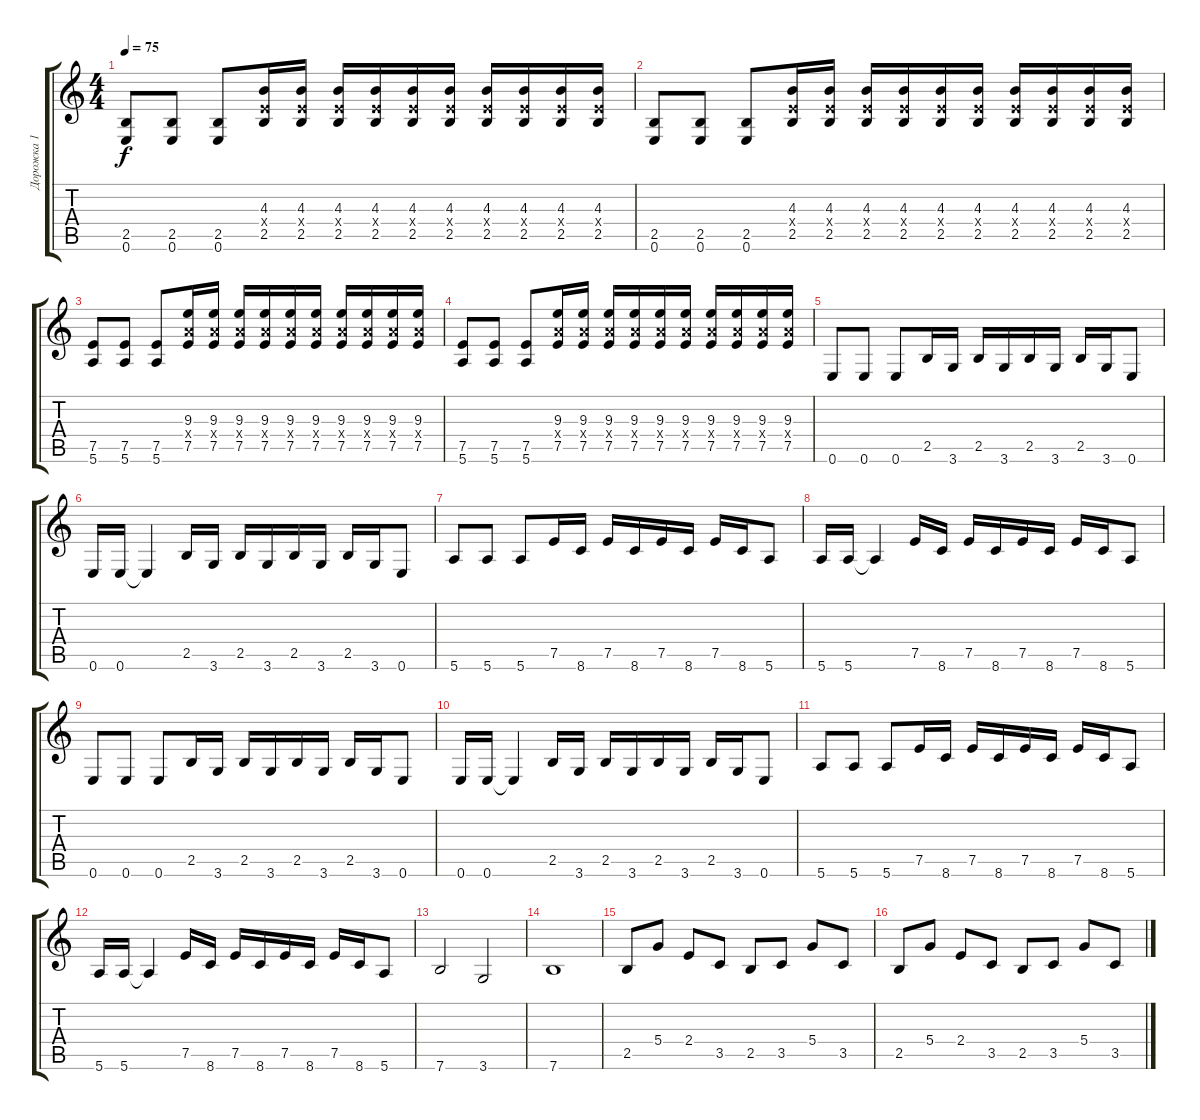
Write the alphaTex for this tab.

\track ("Дорожка 1" "Дорожка 1") {instrument overdrivenguitar}
\staff {score tabs}
\tuning (E4 B3 G3 D3 A2 E2) {hide}
\ts (4 4)
\tempo 75
\clef g2
\ks c
(2.5 0.6).8{dy f} (2.5 0.6).8 (2.5 0.6).8 (4.3 2.4{x} 2.5).16 (4.3 2.4{x} 2.5).16 (4.3 2.4{x} 2.5).16 (4.3 2.4{x} 2.5).16 (4.3 2.4{x} 2.5).16 (4.3 2.4{x} 2.5).16 (4.3 2.4{x} 2.5).16 (4.3 2.4{x} 2.5).16 (4.3 2.4{x} 2.5).16 (4.3 2.4{x} 2.5).16 |
(2.5 0.6).8 (2.5 0.6).8 (2.5 0.6).8 (4.3 2.4{x} 2.5).16 (4.3 2.4{x} 2.5).16 (4.3 2.4{x} 2.5).16 (4.3 2.4{x} 2.5).16 (4.3 2.4{x} 2.5).16 (4.3 2.4{x} 2.5).16 (4.3 2.4{x} 2.5).16 (4.3 2.4{x} 2.5).16 (4.3 2.4{x} 2.5).16 (4.3 2.4{x} 2.5).16 |
(7.5 5.6).8 (7.5 5.6).8 (7.5 5.6).8 (9.3 7.4{x} 7.5).16 (9.3 7.4{x} 7.5).16 (9.3 7.4{x} 7.5).16 (9.3 7.4{x} 7.5).16 (9.3 7.4{x} 7.5).16 (9.3 7.4{x} 7.5).16 (9.3 7.4{x} 7.5).16 (9.3 7.4{x} 7.5).16 (9.3 7.4{x} 7.5).16 (9.3 7.4{x} 7.5).16 |
(7.5 5.6).8 (7.5 5.6).8 (7.5 5.6).8 (9.3 7.4{x} 7.5).16 (9.3 7.4{x} 7.5).16 (9.3 7.4{x} 7.5).16 (9.3 7.4{x} 7.5).16 (9.3 7.4{x} 7.5).16 (9.3 7.4{x} 7.5).16 (9.3 7.4{x} 7.5).16 (9.3 7.4{x} 7.5).16 (9.3 7.4{x} 7.5).16 (9.3 7.4{x} 7.5).16 |
0.6.8 0.6.8 0.6.8 2.5.16 3.6.16 2.5.16 3.6.16 2.5.16 3.6.16 2.5.16 3.6.16 0.6.8 |
0.6.16 0.6.16 0.6{t}.4 2.5.16 3.6.16 2.5.16 3.6.16 2.5.16 3.6.16 2.5.16 3.6.16 0.6.8 |
5.6.8 5.6.8 5.6.8 7.5.16 8.6.16 7.5.16 8.6.16 7.5.16 8.6.16 7.5.16 8.6.16 5.6.8 |
5.6.16 5.6.16 5.6{t}.4 7.5.16 8.6.16 7.5.16 8.6.16 7.5.16 8.6.16 7.5.16 8.6.16 5.6.8 |
0.6.8 0.6.8 0.6.8 2.5.16 3.6.16 2.5.16 3.6.16 2.5.16 3.6.16 2.5.16 3.6.16 0.6.8 |
0.6.16 0.6.16 0.6{t}.4 2.5.16 3.6.16 2.5.16 3.6.16 2.5.16 3.6.16 2.5.16 3.6.16 0.6.8 |
5.6.8 5.6.8 5.6.8 7.5.16 8.6.16 7.5.16 8.6.16 7.5.16 8.6.16 7.5.16 8.6.16 5.6.8 |
5.6.16 5.6.16 5.6{t}.4 7.5.16 8.6.16 7.5.16 8.6.16 7.5.16 8.6.16 7.5.16 8.6.16 5.6.8 |
7.6.2 3.6.2 |
7.6.1 |
2.5.8 5.4.8 2.4.8 3.5.8 2.5.8 3.5.8 5.4.8 3.5.8 |
2.5.8 5.4.8 2.4.8 3.5.8 2.5.8 3.5.8 5.4.8 3.5.8
